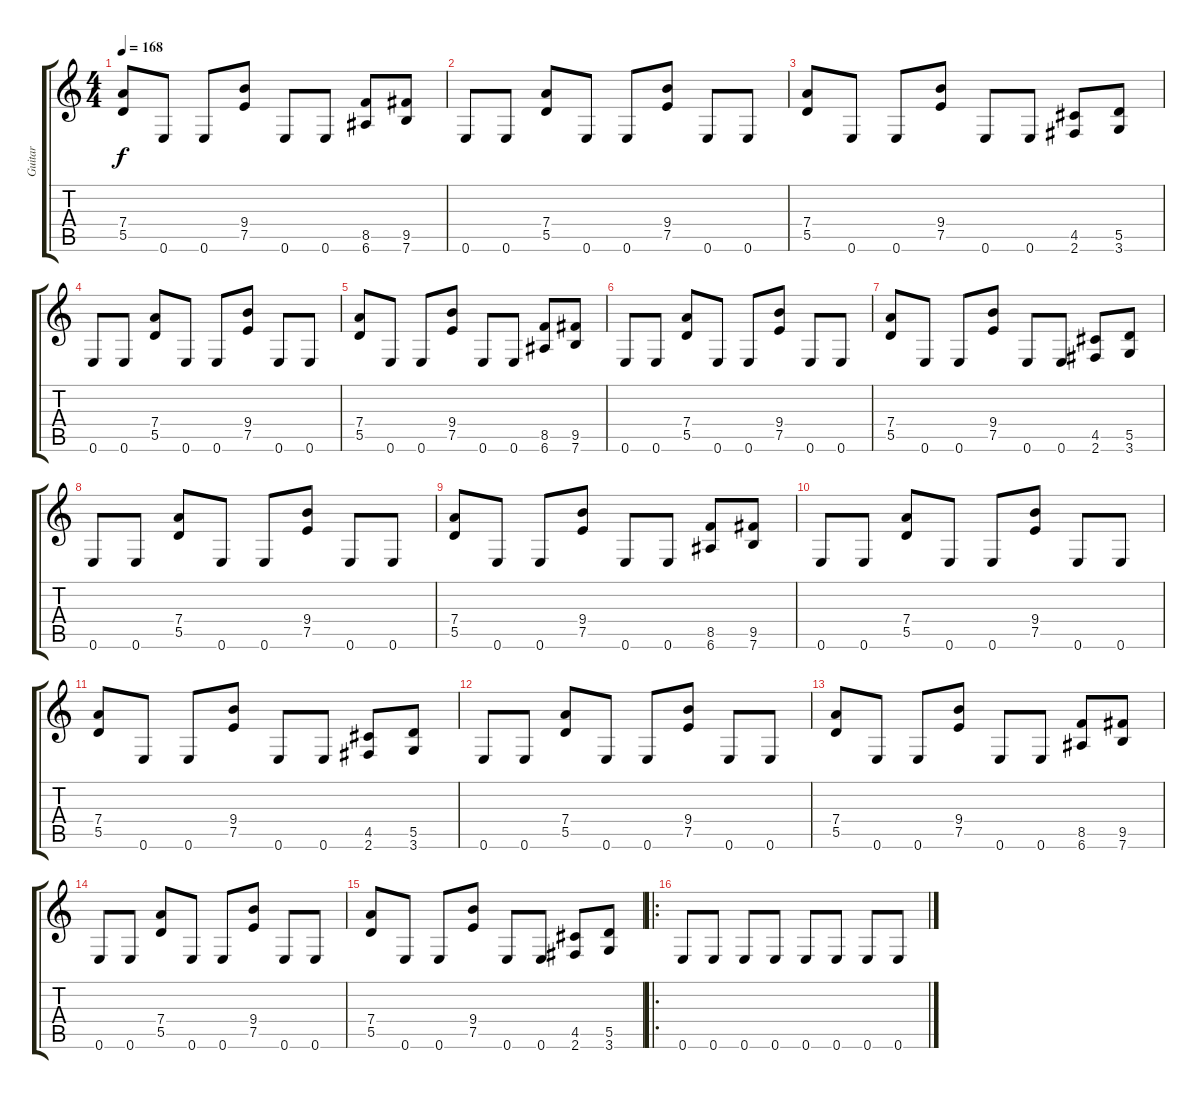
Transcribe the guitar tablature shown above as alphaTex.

\track ("Guitar" "Guitar") {instrument distortionguitar}
\staff {score tabs}
\tuning (E4 B3 G3 D3 A2 E2) {hide}
\ts (4 4)
\tempo 168
\clef g2
\ks c
(7.4 5.5).8{dy f} 0.6.8 0.6.8 (9.4 7.5).8 0.6.8 0.6.8 (8.5 6.6).8 (9.5 7.6).8 |
0.6.8 0.6.8 (7.4 5.5).8 0.6.8 0.6.8 (9.4 7.5).8 0.6.8 0.6.8 |
(7.4 5.5).8 0.6.8 0.6.8 (9.4 7.5).8 0.6.8 0.6.8 (4.5 2.6).8 (5.5 3.6).8 |
0.6.8 0.6.8 (7.4 5.5).8 0.6.8 0.6.8 (9.4 7.5).8 0.6.8 0.6.8 |
(7.4 5.5).8 0.6.8 0.6.8 (9.4 7.5).8 0.6.8 0.6.8 (8.5 6.6).8 (9.5 7.6).8 |
0.6.8 0.6.8 (7.4 5.5).8 0.6.8 0.6.8 (9.4 7.5).8 0.6.8 0.6.8 |
(7.4 5.5).8 0.6.8 0.6.8 (9.4 7.5).8 0.6.8 0.6.8 (4.5 2.6).8 (5.5 3.6).8 |
0.6.8 0.6.8 (7.4 5.5).8 0.6.8 0.6.8 (9.4 7.5).8 0.6.8 0.6.8 |
(7.4 5.5).8 0.6.8 0.6.8 (9.4 7.5).8 0.6.8 0.6.8 (8.5 6.6).8 (9.5 7.6).8 |
0.6.8 0.6.8 (7.4 5.5).8 0.6.8 0.6.8 (9.4 7.5).8 0.6.8 0.6.8 |
(7.4 5.5).8 0.6.8 0.6.8 (9.4 7.5).8 0.6.8 0.6.8 (4.5 2.6).8 (5.5 3.6).8 |
0.6.8 0.6.8 (7.4 5.5).8 0.6.8 0.6.8 (9.4 7.5).8 0.6.8 0.6.8 |
(7.4 5.5).8 0.6.8 0.6.8 (9.4 7.5).8 0.6.8 0.6.8 (8.5 6.6).8 (9.5 7.6).8 |
0.6.8 0.6.8 (7.4 5.5).8 0.6.8 0.6.8 (9.4 7.5).8 0.6.8 0.6.8 |
(7.4 5.5).8 0.6.8 0.6.8 (9.4 7.5).8 0.6.8 0.6.8 (4.5 2.6).8 (5.5 3.6).8 |
\ro
0.6.8 0.6.8 0.6.8 0.6.8 0.6.8 0.6.8 0.6.8 0.6.8
